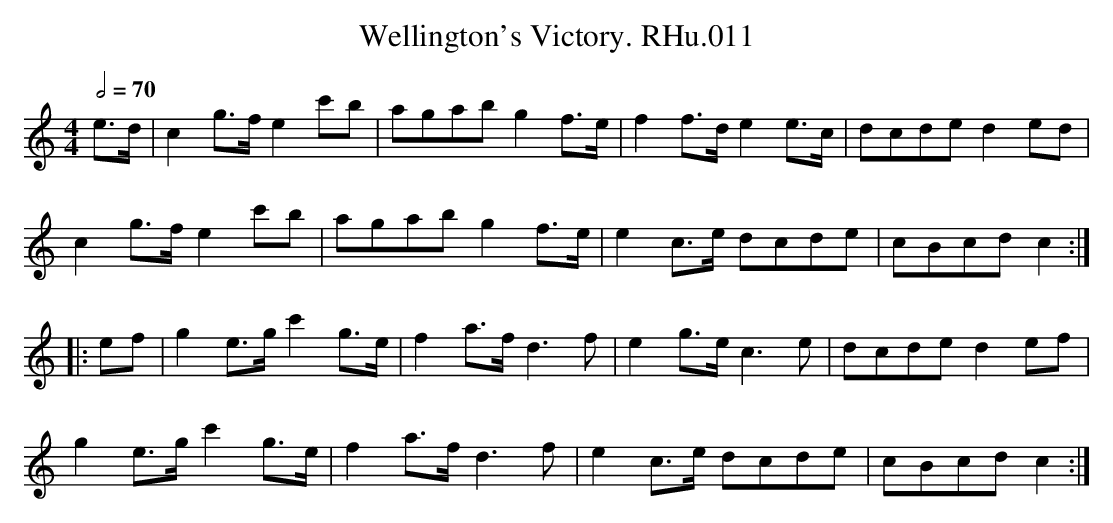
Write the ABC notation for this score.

X:1
T:Wellington's Victory. RHu.011
M:4/4
L:1/8
Q:1/2=70
K:C major
e>d|c2g>fe2c'b|agab g2f>e|f2f>d e2e>c|dcded2 ed|!
c2g>fe2c'b|agab g2f>e|e2c>e dcde|cBcd c2::!
ef|g2e>gc'2g>e|f2a>fd3f|e2g>e c3e|dcded2ef|!
g2e>gc'2g>e|f2a>fd3f|e2c>e dcde|cBcdc2:|
